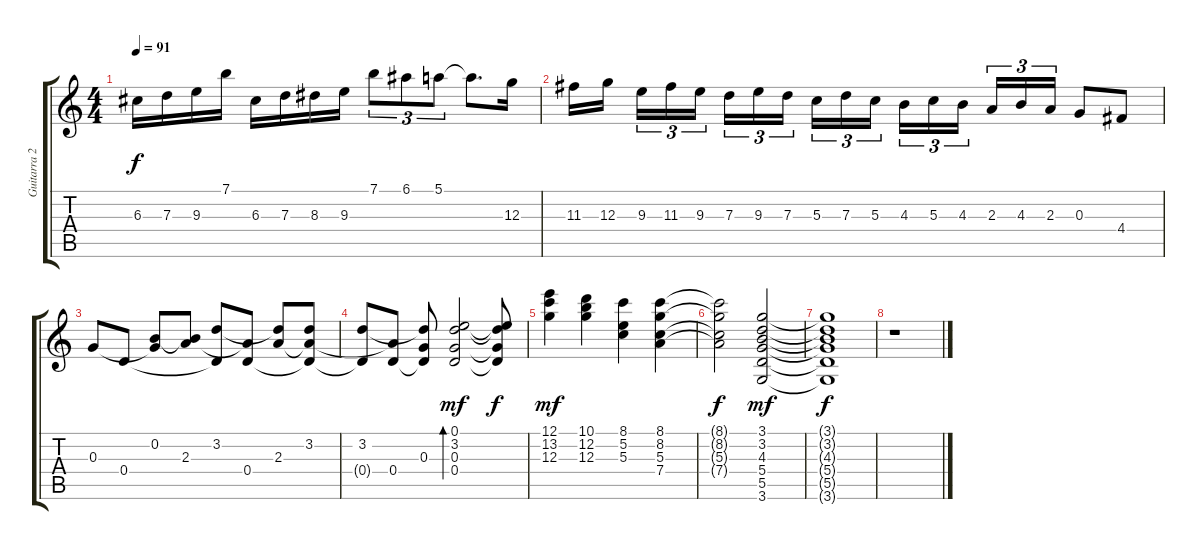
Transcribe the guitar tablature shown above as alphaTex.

\track ("Guitarra 2" "Guitarra 2") {instrument acousticguitarnylon}
\staff {score tabs}
\tuning (E4 B3 G3 D3 A2 E2) {hide}
\ts (4 4)
\tempo 91
\clef g2
\ks c
6.3.16{dy f} 7.3.16 9.3.16 7.1.16 6.3.16 7.3.16 8.3.16 9.3.16 7.1.8{tu (3 2)} 6.1.8{tu (3 2)} 5.1.8{tu (3 2)} 5.1{t}.8{d} 12.3.16 |
11.3.16 12.3.16{beam splitsecondary} 9.3.16{tu (3 2)} 11.3.16{tu (3 2)} 9.3.16{tu (3 2)} 7.3.16{tu (3 2)} 9.3.16{tu (3 2)} 7.3.16{tu (3 2) beam splitsecondary} 5.3.16{tu (3 2)} 7.3.16{tu (3 2)} 5.3.16{tu (3 2)} 4.3.16{tu (3 2)} 5.3.16{tu (3 2)} 4.3.16{tu (3 2) beam splitsecondary} 2.3.16{tu (3 2)} 4.3.16{tu (3 2)} 2.3.16{tu (3 2)} 0.3.8 4.4.8 |
0.3.8 0.4.8 (0.2 0.3{t}).8 (0.2{t} 2.3).8 (3.2 0.4{t}).8 (2.3{t} 0.4).8 (3.2{t} 2.3).8 (3.2 2.3{t} 0.4{t}).8 |
(3.2 0.4{t}).8 (2.3{t} 0.4).8 (3.2{t} 0.3 0.4{t}).8 (0.1 3.2 0.3 0.4).2{bd 60 dy mf} (0.1{t} 3.2{t} 0.3{t} 0.4{t}).8{dy f} |
(12.1 13.2 12.3).4{dy mf} (10.1 12.2 12.3).4 (8.1 5.2 5.3).4 (8.1 8.2 5.3 7.4).4 |
(8.1{t} 8.2{t} 5.3{t} 7.4{t}).2{dy f} (3.1 3.2 4.3 5.4 5.5 3.6).2{dy mf} |
(3.1{t} 3.2{t} 4.3{t} 5.4{t} 5.5{t} 3.6{t}).1{dy f} |
r.1
